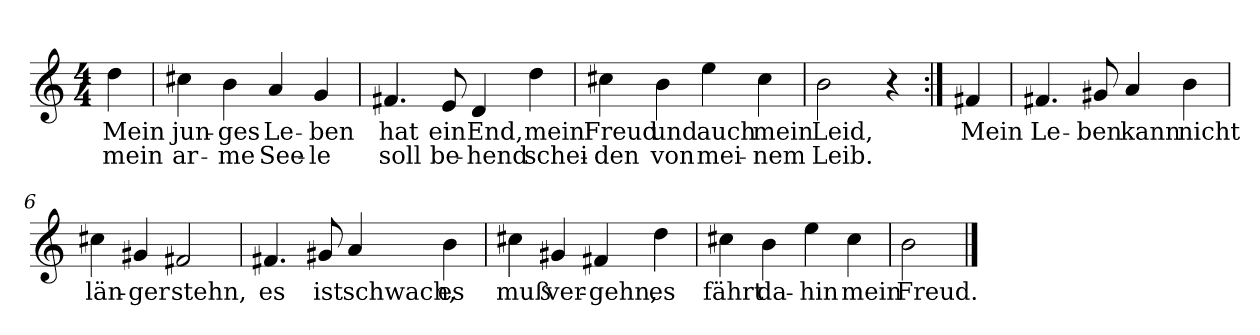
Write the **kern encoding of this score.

**kern	**text	**text
*part1	*part1	*part1
*staff1	*staff1	*staff1
*clefG2	*	*
*M4/4	*	*
=	=	=
4dd	Mein	mein
=1	=1	=1
4cc#	jun-	ar-
4b	-ges	-me
4a	Le-	See-
4g	-ben	-le
=2	=2	=2
4.f#	hat	soll
8e	ein	be-
4d	End,	-hend
4dd	mein	schei-
=3	=3	=3
4cc#	Freud	-den
4b	und	von
4ee	auch	mei-
4cc#	mein	-nem
=4	=4	=4
2b	Leid,	Leib.
4r	.	.
=:|!	=:|!	=:|!
4f#	Mein	.
=5	=5	=5
4.f#	Le-	.
8g#X	-ben	.
4a	kann	.
4b	nicht	.
=6	=6	=6
4cc#	län-	.
4g#X	-ger	.
2f#	stehn,	.
=7	=7	=7
4.f#	es	.
8g#X	ist	.
4a	schwach,	.
4b	es	.
=8	=8	=8
4cc#	muß	.
4g#X	ver-	.
4f#	-gehn,	.
4dd	es	.
=9	=9	=9
4cc#	fährt	.
4b	da-	.
4ee	-hin	.
4cc#	mein	.
=10	=10	=10
2b	Freud.	.
==	==	==
*-	*-	*-
